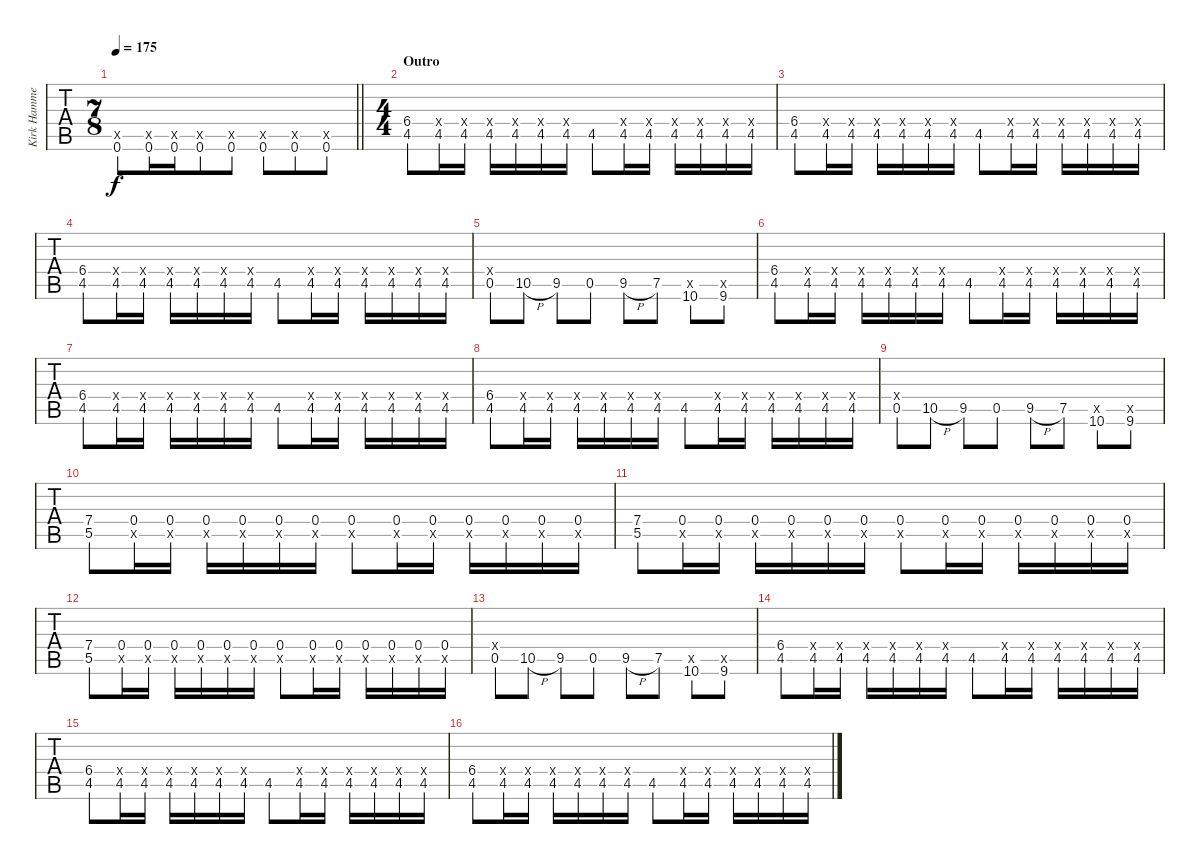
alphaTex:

\track ("Kirk Hammett" "Kirk Hamme") {instrument distortionguitar}
\staff {tabs}
\tuning (E4 B3 G3 D3 A2 E2) {hide}
\ts (7 8)
\tempo 175
\clef g2
\barLineRight lightlight
\ks c
(0.5{x} 0.6).8{dy f} (0.5{x} 0.6).16 (0.5{x} 0.6).16 (0.5{x} 0.6).8 (0.5{x} 0.6).8 (0.5{x} 0.6).8 (0.5{x} 0.6).8 (0.5{x} 0.6).8 |
\ts (4 4)
\section ("" "Outro")
(6.4 4.5).8 (0.4{x} 4.5).16 (0.4{x} 4.5).16 (0.4{x} 4.5).16 (0.4{x} 4.5).16 (0.4{x} 4.5).16 (0.4{x} 4.5).16 4.5.8 (0.4{x} 4.5).16 (0.4{x} 4.5).16 (0.4{x} 4.5).16 (0.4{x} 4.5).16 (0.4{x} 4.5).16 (0.4{x} 4.5).16 |
(6.4 4.5).8 (0.4{x} 4.5).16 (0.4{x} 4.5).16 (0.4{x} 4.5).16 (0.4{x} 4.5).16 (0.4{x} 4.5).16 (0.4{x} 4.5).16 4.5.8 (0.4{x} 4.5).16 (0.4{x} 4.5).16 (0.4{x} 4.5).16 (0.4{x} 4.5).16 (0.4{x} 4.5).16 (0.4{x} 4.5).16 |
(6.4 4.5).8 (0.4{x} 4.5).16 (0.4{x} 4.5).16 (0.4{x} 4.5).16 (0.4{x} 4.5).16 (0.4{x} 4.5).16 (0.4{x} 4.5).16 4.5.8 (0.4{x} 4.5).16 (0.4{x} 4.5).16 (0.4{x} 4.5).16 (0.4{x} 4.5).16 (0.4{x} 4.5).16 (0.4{x} 4.5).16 |
(0.4{x} 0.5).8 10.5{h}.8 9.5.8 0.5.8 9.5{h}.8 7.5.8 (0.5{x} 10.6).8 (0.5{x} 9.6).8 |
(6.4 4.5).8 (0.4{x} 4.5).16 (0.4{x} 4.5).16 (0.4{x} 4.5).16 (0.4{x} 4.5).16 (0.4{x} 4.5).16 (0.4{x} 4.5).16 4.5.8 (0.4{x} 4.5).16 (0.4{x} 4.5).16 (0.4{x} 4.5).16 (0.4{x} 4.5).16 (0.4{x} 4.5).16 (0.4{x} 4.5).16 |
(6.4 4.5).8 (0.4{x} 4.5).16 (0.4{x} 4.5).16 (0.4{x} 4.5).16 (0.4{x} 4.5).16 (0.4{x} 4.5).16 (0.4{x} 4.5).16 4.5.8 (0.4{x} 4.5).16 (0.4{x} 4.5).16 (0.4{x} 4.5).16 (0.4{x} 4.5).16 (0.4{x} 4.5).16 (0.4{x} 4.5).16 |
(6.4 4.5).8 (0.4{x} 4.5).16 (0.4{x} 4.5).16 (0.4{x} 4.5).16 (0.4{x} 4.5).16 (0.4{x} 4.5).16 (0.4{x} 4.5).16 4.5.8 (0.4{x} 4.5).16 (0.4{x} 4.5).16 (0.4{x} 4.5).16 (0.4{x} 4.5).16 (0.4{x} 4.5).16 (0.4{x} 4.5).16 |
(0.4{x} 0.5).8 10.5{h}.8 9.5.8 0.5.8 9.5{h}.8 7.5.8 (0.5{x} 10.6).8 (0.5{x} 9.6).8 |
(7.4 5.5).8 (0.4 5.5{x}).16 (0.4 5.5{x}).16 (0.4 5.5{x}).16 (0.4 5.5{x}).16 (0.4 5.5{x}).16 (0.4 5.5{x}).16 (0.4 4.5{x}).8 (0.4 4.5{x}).16 (0.4 4.5{x}).16 (0.4 4.5{x}).16 (0.4 4.5{x}).16 (0.4 4.5{x}).16 (0.4 4.5{x}).16 |
(7.4 5.5).8 (0.4 5.5{x}).16 (0.4 5.5{x}).16 (0.4 5.5{x}).16 (0.4 5.5{x}).16 (0.4 5.5{x}).16 (0.4 5.5{x}).16 (0.4 4.5{x}).8 (0.4 4.5{x}).16 (0.4 4.5{x}).16 (0.4 4.5{x}).16 (0.4 4.5{x}).16 (0.4 4.5{x}).16 (0.4 4.5{x}).16 |
(7.4 5.5).8 (0.4 5.5{x}).16 (0.4 5.5{x}).16 (0.4 5.5{x}).16 (0.4 5.5{x}).16 (0.4 5.5{x}).16 (0.4 5.5{x}).16 (0.4 4.5{x}).8 (0.4 4.5{x}).16 (0.4 4.5{x}).16 (0.4 4.5{x}).16 (0.4 4.5{x}).16 (0.4 4.5{x}).16 (0.4 4.5{x}).16 |
(0.4{x} 0.5).8 10.5{h}.8 9.5.8 0.5.8 9.5{h}.8 7.5.8 (0.5{x} 10.6).8 (0.5{x} 9.6).8 |
(6.4 4.5).8 (0.4{x} 4.5).16 (0.4{x} 4.5).16 (0.4{x} 4.5).16 (0.4{x} 4.5).16 (0.4{x} 4.5).16 (0.4{x} 4.5).16 4.5.8 (0.4{x} 4.5).16 (0.4{x} 4.5).16 (0.4{x} 4.5).16 (0.4{x} 4.5).16 (0.4{x} 4.5).16 (0.4{x} 4.5).16 |
(6.4 4.5).8 (0.4{x} 4.5).16 (0.4{x} 4.5).16 (0.4{x} 4.5).16 (0.4{x} 4.5).16 (0.4{x} 4.5).16 (0.4{x} 4.5).16 4.5.8 (0.4{x} 4.5).16 (0.4{x} 4.5).16 (0.4{x} 4.5).16 (0.4{x} 4.5).16 (0.4{x} 4.5).16 (0.4{x} 4.5).16 |
(6.4 4.5).8 (0.4{x} 4.5).16 (0.4{x} 4.5).16 (0.4{x} 4.5).16 (0.4{x} 4.5).16 (0.4{x} 4.5).16 (0.4{x} 4.5).16 4.5.8 (0.4{x} 4.5).16 (0.4{x} 4.5).16 (0.4{x} 4.5).16 (0.4{x} 4.5).16 (0.4{x} 4.5).16 (0.4{x} 4.5).16
